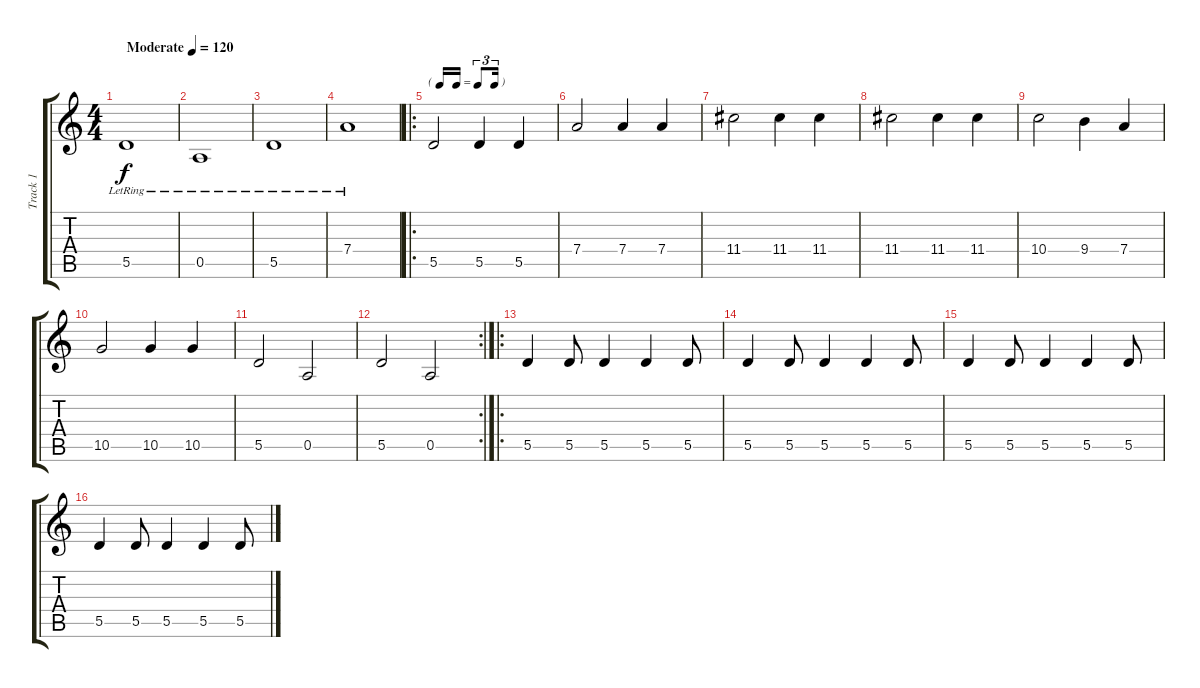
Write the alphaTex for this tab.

\track ("Track 1" "Track 1") {instrument electricbassfinger}
\staff {score tabs}
\tuning (E4 B3 G3 D3 A2 E2) {hide}
\ts (4 4)
\tempo (120 "Moderate")
\clef g2
\ks c
5.5{lr}.1{dy f instrument electricbassfinger} |
0.5{lr}.1 |
5.5{lr}.1 |
7.4{lr}.1 |
\ro
\tf triplet16th
5.5.2 5.5.4 5.5.4 |
7.4.2 7.4.4 7.4.4 |
11.4.2 11.4.4 11.4.4 |
11.4.2 11.4.4 11.4.4 |
10.4.2 9.4.4 7.4.4 |
10.5.2 10.5.4 10.5.4 |
5.5.2 0.5.2 |
\rc 2
5.5.2 0.5.2 |
\ro
5.5.4 5.5.8 5.5.4 5.5.4 5.5.8 |
5.5.4 5.5.8 5.5.4 5.5.4 5.5.8 |
5.5.4 5.5.8 5.5.4 5.5.4 5.5.8 |
5.5.4 5.5.8 5.5.4 5.5.4 5.5.8
